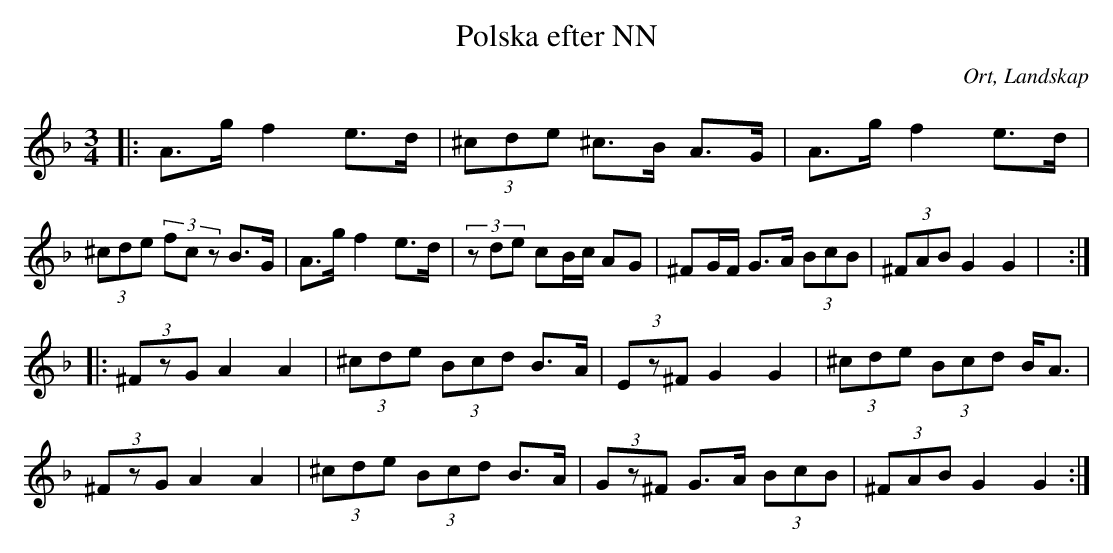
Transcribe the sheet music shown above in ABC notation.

X:1
T:Polska efter NN
O:Ort, Landskap
M:3/4
L:1/8
K:Dm
|: A>g f2 e>d|(3^cde ^c>B A>G|A>g f2 e>d|(3^cde (3fcz B>G|A>g f2 e>d|(3zde cB/c/ AG|^FG/F/ G>A (3BcB|(3^FAB G2 G2|  :|
|:(3^FzG A2 A2|(3^cde (3Bcd B>A|(3Ez^F G2 G2|(3^cde (3Bcd B<A|
(3^FzG A2 A2|(3^cde (3Bcd B>A| (3Gz^F G>A (3BcB|(3^FAB G2 G2:|
